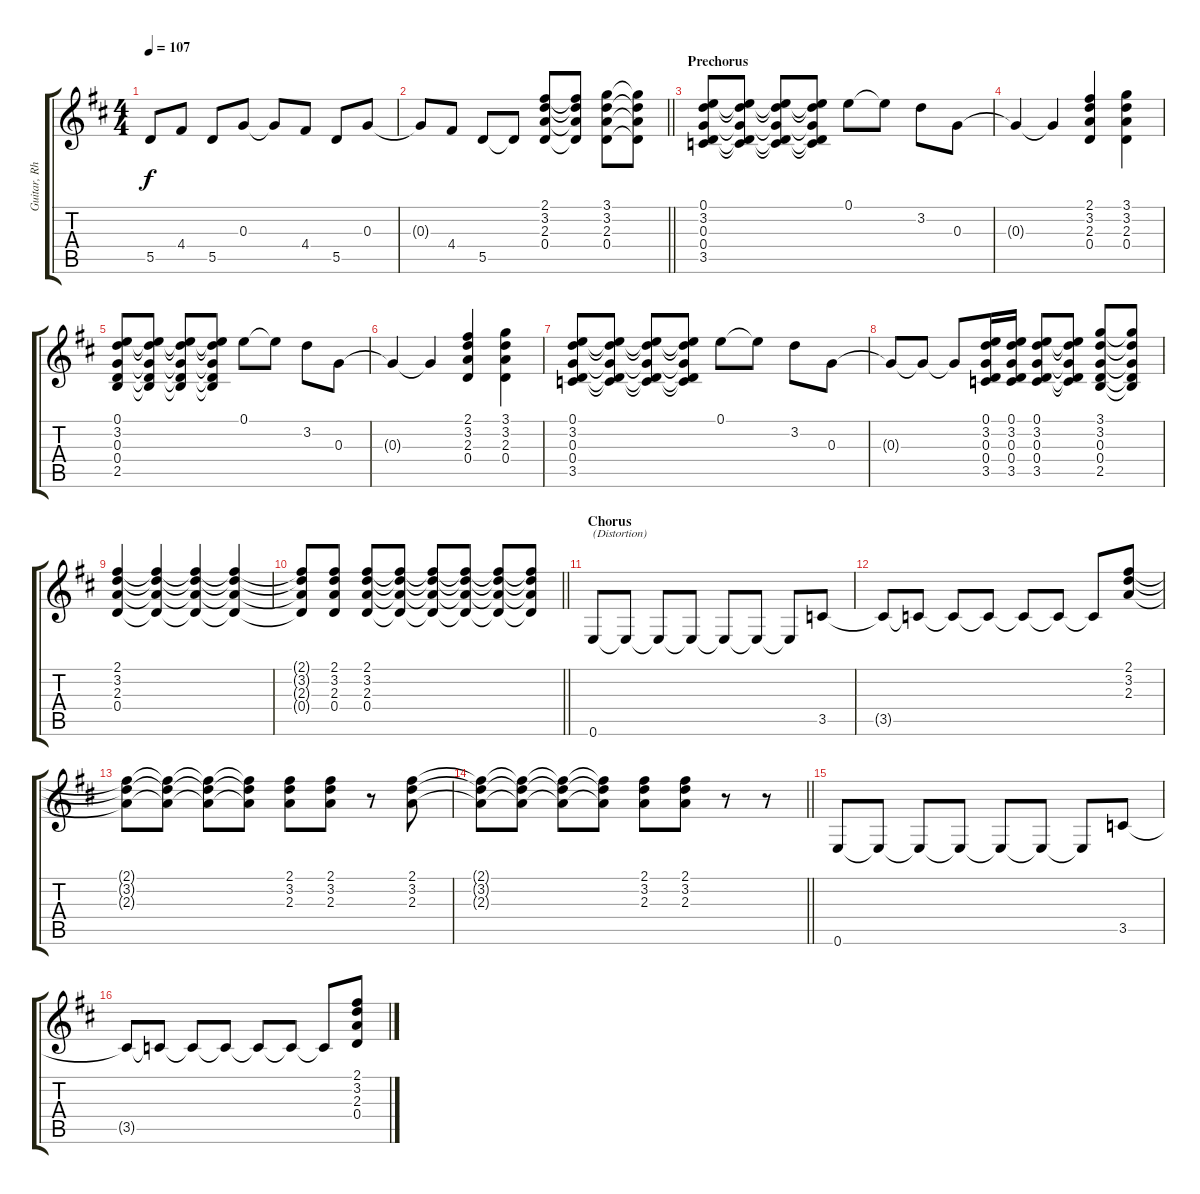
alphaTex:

\track ("Guitar, Rhythm" "Guitar, Rh") {solo instrument electricguitarclean}
\staff {score tabs}
\tuning (E4 B3 G3 D3 A2 E2) {hide}
\ts (4 4)
\tempo 107
\clef g2
\ks d
5.5.8{dy f} 4.4.8 5.5.8 0.3.8 0.3{t}.8 4.4.8 5.5.8 0.3.8 |
\barLineRight lightlight
0.3{t}.8 4.4.8 5.5.8 5.5{t}.8 (2.1 3.2 2.3 0.4).8 (2.1{t} 3.2{t} 2.3{t} 0.4{t}).8 (3.1 3.2 2.3 0.4).8 (3.1{t} 3.2{t} 2.3{t} 0.4{t}).8 |
\section ("" "Prechorus")
(0.1 3.2 0.3 0.4 3.5).8 (0.1{t} 3.2{t} 0.3{t} 0.4{t} 3.5{t}).8 (0.1{t} 3.2{t} 0.3{t} 0.4{t} 3.5{t}).8 (0.1{t} 3.2{t} 0.3{t} 0.4{t} 3.5{t}).8 0.1.8 0.1{t}.8 3.2.8 0.3.8 |
0.3{t}.4 0.3{t}.4 (2.1 3.2 2.3 0.4).4 (3.1 3.2 2.3 0.4).4 |
(0.1 3.2 0.3 0.4 2.5).8 (0.1{t} 3.2{t} 0.3{t} 0.4{t} 2.5{t}).8 (0.1{t} 3.2{t} 0.3{t} 0.4{t} 2.5{t}).8 (0.1{t} 3.2{t} 0.3{t} 0.4{t} 2.5{t}).8 0.1.8 0.1{t}.8 3.2.8 0.3.8 |
0.3{t}.4 0.3{t}.4 (2.1 3.2 2.3 0.4).4 (3.1 3.2 2.3 0.4).4 |
(0.1 3.2 0.3 0.4 3.5).8 (0.1{t} 3.2{t} 0.3{t} 0.4{t} 3.5{t}).8 (0.1{t} 3.2{t} 0.3{t} 0.4{t} 3.5{t}).8 (0.1{t} 3.2{t} 0.3{t} 0.4{t} 3.5{t}).8 0.1.8 0.1{t}.8 3.2.8 0.3.8 |
0.3{t}.8 0.3{t}.8 0.3{t}.8 (0.1 3.2 0.3 0.4 3.5).16 (0.1 3.2 0.3 0.4 3.5).16 (0.1 3.2 0.3 0.4 3.5).8 (0.1{t} 3.2{t} 0.3{t} 0.4{t} 3.5{t}).8 (3.1 3.2 0.3 0.4 2.5).8 (3.1{t} 3.2{t} 0.3{t} 0.4{t} 2.5{t}).8 |
(2.1 3.2 2.3 0.4).4 (2.1{t} 3.2{t} 2.3{t} 0.4{t}).4 (2.1{t} 3.2{t} 2.3{t} 0.4{t}).4 (2.1{t} 3.2{t} 2.3{t} 0.4{t}).4 |
\barLineRight lightlight
(2.1{t} 3.2{t} 2.3{t} 0.4{t}).8 (2.1 3.2 2.3 0.4).8 (2.1 3.2 2.3 0.4).8 (2.1{t} 3.2{t} 2.3{t} 0.4{t}).8 (2.1{t} 3.2{t} 2.3{t} 0.4{t}).8 (2.1{t} 3.2{t} 2.3{t} 0.4{t}).8 (2.1{t} 3.2{t} 2.3{t} 0.4{t}).8 (2.1{t} 3.2{t} 2.3{t} 0.4{t}).8 |
\section ("" "Chorus")
0.6.8{txt "(Distortion)" instrument distortionguitar} 0.6{t}.8 0.6{t}.8 0.6{t}.8 0.6{t}.8 0.6{t}.8 0.6{t}.8 3.5.8 |
3.5{t}.8 3.5{t}.8 3.5{t}.8 3.5{t}.8 3.5{t}.8 3.5{t}.8 3.5{t}.8 (2.1 3.2 2.3).8 |
(2.1{t} 3.2{t} 2.3{t}).8 (2.1{t} 3.2{t} 2.3{t}).8 (2.1{t} 3.2{t} 2.3{t}).8 (2.1{t} 3.2{t} 2.3{t}).8 (2.1 3.2 2.3).8 (2.1 3.2 2.3).8 r.8 (2.1 3.2 2.3).8 |
\barLineRight lightlight
(2.1{t} 3.2{t} 2.3{t}).8 (2.1{t} 3.2{t} 2.3{t}).8 (2.1{t} 3.2{t} 2.3{t}).8 (2.1{t} 3.2{t} 2.3{t}).8 (2.1 3.2 2.3).8 (2.1 3.2 2.3).8 r.8 r.8 |
0.6.8{instrument distortionguitar} 0.6{t}.8 0.6{t}.8 0.6{t}.8 0.6{t}.8 0.6{t}.8 0.6{t}.8 3.5.8 |
3.5{t}.8 3.5{t}.8 3.5{t}.8 3.5{t}.8 3.5{t}.8 3.5{t}.8 3.5{t}.8 (2.1 3.2 2.3 0.4).8
